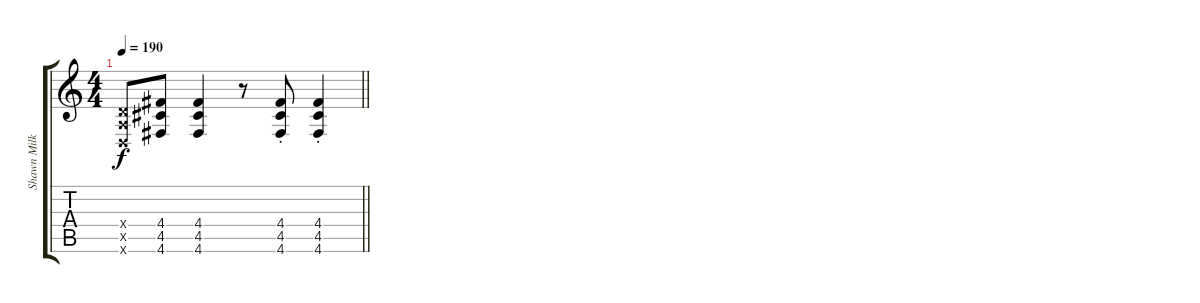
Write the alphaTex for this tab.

\track ("Shawn Milke - Guitar" "Shawn Milk") {instrument distortionguitar}
\staff {score tabs}
\tuning (E4 B3 G3 D3 A2 D2) {hide}
\ts (4 4)
\tempo 190
\clef g2
\barLineRight lightlight
\ks c
(0.4{x} 0.5{x} 0.6{x}).8{dy f} (4.4 4.5 4.6).8 (4.4 4.5 4.6).4 r.8 (4.4{st} 4.5 4.6).8 (4.4{st} 4.5 4.6).4
